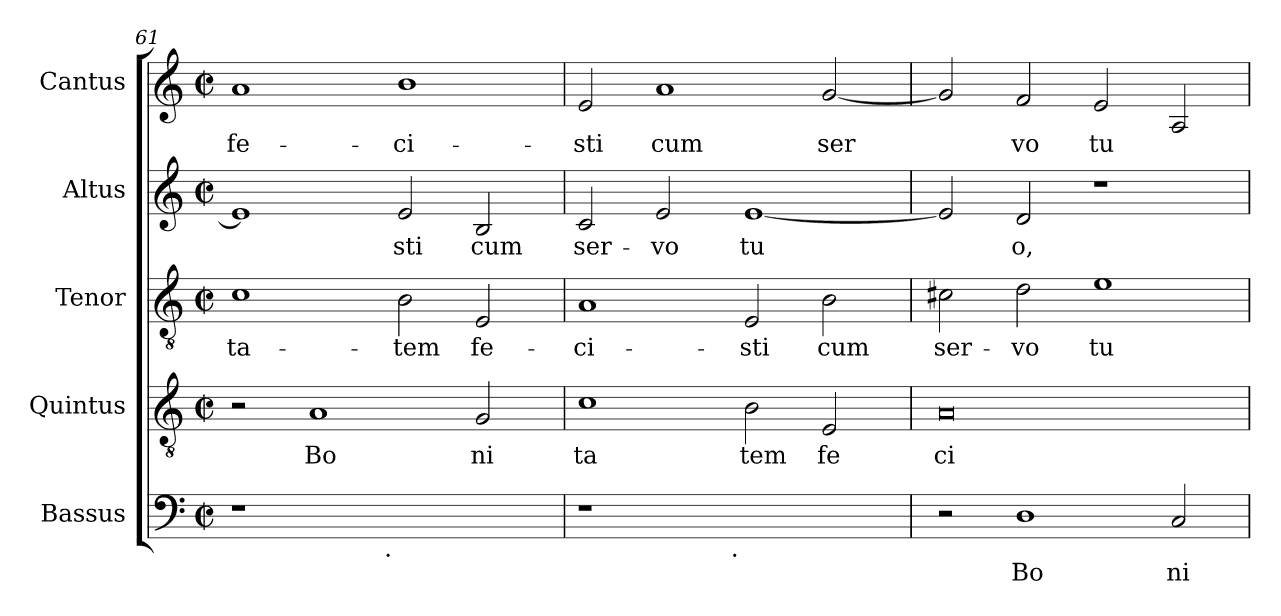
**kern	**text	**kern	**text	**kern	**text	**kern	**text	**kern	**text
*part5	*part5	*part4	*part4	*part3	*part3	*part2	*part2	*part1	*part1
*staff5	*staff5	*staff4	*staff4	*staff3	*staff3	*staff2	*staff2	*staff1	*staff1
*I"Bassus	*	*I"Quintus	*	*I"Tenor	*	*I"Altus	*	*I"Cantus	*
*clefF4	*	*clefGv2	*	*clefGv2	*	*clefG2	*	*clefG2	*
*k[]	*	*k[]	*	*k[]	*	*k[]	*	*k[]	*
*C:	*	*C:	*	*C:	*	*C:	*	*C:	*
*M2/2	*	*M2/2	*	*M2/2	*	*M2/2	*	*M2/2	*
*met(c|)	*	*met(c|)	*	*met(c|)	*	*met(c|)	*	*met(c|)	*
=61	=61	=61	=61	=61	=61	=61	=61	=61	=61
!	!	!	!	!	!LO:LY:b:cj	!	!LO:LY:b:cj	!	!LO:LY:b:cj
*^	*	*	*	*	*	*	*	*	*
1r	2ryy	.	2r	.	1c	-ta-	1e]	--	1a	fe-
!	!	!	!	!LO:LY:b:cj	!	!	!	!	!	!
.	4...ryy	.	1A	Bo	.	.	.	.	.	.
!	!LO:TX:b:t=.	!	!	!	!	!	!	!	!	!
.	1ryy	.	.	.	.	.	.	.	.	.
!	!	!	!	!	!	!LO:LY:b:cj	!	!LO:LY:b:cj	!	!LO:LY:b:cj
1ryy	.	.	.	.	2B\	-tem	2e/	-sti	1b	-ci-
!	!	!	!	!LO:LY:b:cj	!	!LO:LY:b:cj	!	!LO:LY:b:cj	!	!
.	.	.	2G/	ni	2E/	fe-	2B/	cum	.	.
.	32ryy	.	.	.	.	.	.	.	.	.
=62	=62	=62	=62	=62	=62	=62	=62	=62	=62	=62
!	!	!	!	!LO:LY:b:cj	!	!LO:LY:b:cj	!	!LO:LY:b:cj	!	!LO:LY:b:cj
1r	2ryy	.	1c	ta	1A	-ci-	2c/	ser-	2e/	-sti
!	!	!	!	!	!	!	!	!LO:LY:b:cj	!	!LO:LY:b:cj
.	4...ryy	.	.	.	.	.	2e/	-vo	1a	cum
!	!LO:TX:b:t=.	!	!	!	!	!	!	!	!	!
.	1ryy	.	.	.	.	.	.	.	.	.
!	!	!	!	!LO:LY:b:cj	!	!LO:LY:b:cj	!	!LO:LY:b:cj	!	!
1ryy	.	.	2B\	tem	2E/	-sti	[<1e	tu-	.	.
!	!	!	!	!LO:LY:b:cj	!	!LO:LY:b:cj	!	!	!	!LO:LY:b:cj
.	.	.	2E/	fe	2B\	cum	.	.	[<2g/	ser-
.	32ryy	.	.	.	.	.	.	.	.	.
=63	=63	=63	=63	=63	=63	=63	=63	=63	=63	=63
!	!	!	!	!LO:LY:b:cj	!	!LO:LY:b:cj	!	!LO:LY:b:cj	!	!LO:LY:b:cj
*v	*v	*	*	*	*	*	*	*	*	*
2r	.	0A	ci	2c#X\	ser-	2e/]	--	2g/]	--
!	!LO:LY:b:cj	!	!	!	!LO:LY:b:cj	!	!LO:LY:b:cj	!	!LO:LY:b:cj
1D	Bo	.	.	2d\	-vo	2d/	-o,	2f/	-vo
!	!	!	!	!	!LO:LY:b:cj	!	!	!	!LO:LY:b:cj
.	.	.	.	1e	tu-	1r	.	2e/	tu-
!	!LO:LY:b:cj	!	!	!	!	!	!	!	!LO:LY:b:cj
2C/	ni	.	.	.	.	.	.	2A/	--
=	=	=	=	=	=	=	=	=	=
*-	*-	*-	*-	*-	*-	*-	*-	*-	*-
